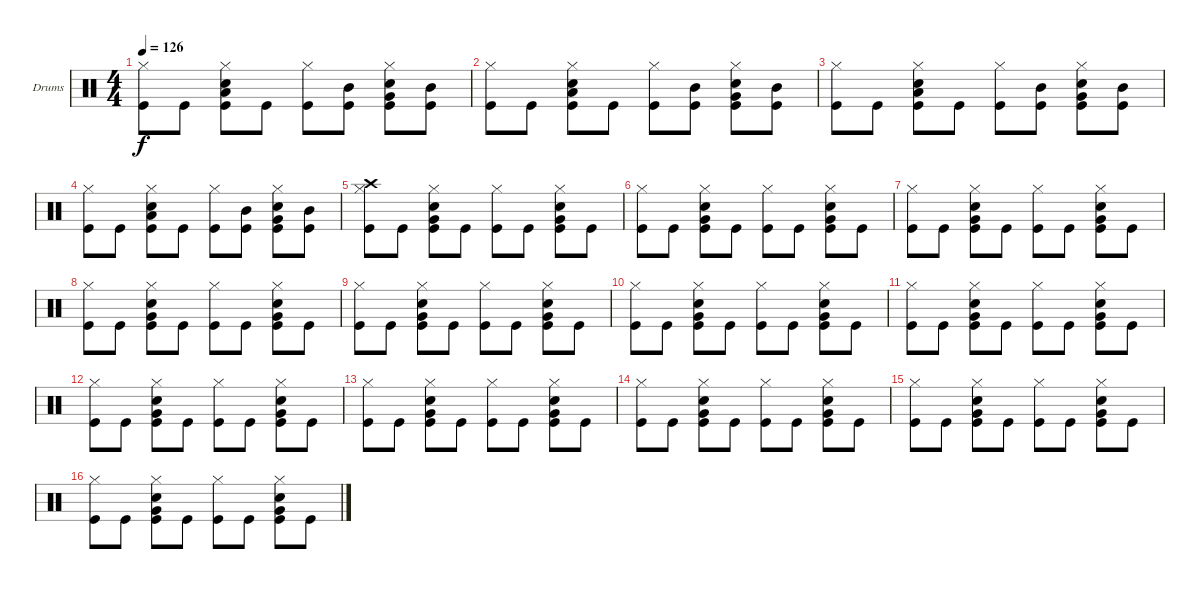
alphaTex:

\bracketExtendMode groupsimilarinstruments
\firstSystemTrackNameOrientation horizontal
\otherSystemsTrackNameOrientation horizontal
\track ("Drumkit" "Drums") {instrument percussion}
\staff {score}
\articulation defaults
\ts (4 4)
\tempo 126
\clef neutral
\ks c
("Hi-Hat (closed)" "Kick (hit)").8{dy f} "Kick (hit)".8 ("Hi-Hat (closed)" "Low Tom (hit)" "Snare (hit) 2" "Kick (hit)").8 "Kick (hit)".8 ("Hi-Hat (closed)" "Kick (hit)").8 ("Mid Tom (hit)" "Kick (hit)").8 ("Hi-Hat (closed)" "Snare (hit) 2" "Very Low Tom (hit)" "Kick (hit)").8 ("Mid Tom (hit)" "Kick (hit)").8 |
("Hi-Hat (closed)" "Kick (hit)").8 "Kick (hit)".8 ("Hi-Hat (closed)" "Low Tom (hit)" "Snare (hit) 2" "Kick (hit)").8 "Kick (hit)".8 ("Hi-Hat (closed)" "Kick (hit)").8 ("Mid Tom (hit)" "Kick (hit)").8 ("Hi-Hat (closed)" "Snare (hit) 2" "Very Low Tom (hit)" "Kick (hit)").8 ("Mid Tom (hit)" "Kick (hit)").8 |
("Hi-Hat (closed)" "Kick (hit)").8 "Kick (hit)".8 ("Hi-Hat (closed)" "Low Tom (hit)" "Snare (hit) 2" "Kick (hit)").8 "Kick (hit)".8 ("Hi-Hat (closed)" "Kick (hit)").8 ("Mid Tom (hit)" "Kick (hit)").8 ("Hi-Hat (closed)" "Snare (hit) 2" "Very Low Tom (hit)" "Kick (hit)").8 ("Mid Tom (hit)" "Kick (hit)").8 |
("Hi-Hat (closed)" "Kick (hit)").8 "Kick (hit)".8 ("Hi-Hat (closed)" "Low Tom (hit)" "Snare (hit) 2" "Kick (hit)").8 "Kick (hit)".8 ("Hi-Hat (closed)" "Kick (hit)").8 ("Mid Tom (hit)" "Kick (hit)").8 ("Hi-Hat (closed)" "Snare (hit) 2" "Very Low Tom (hit)" "Kick (hit)").8 ("Mid Tom (hit)" "Kick (hit)").8 |
("Hi-Hat (closed)" "Crash high (hit)" "Kick (hit)").8 "Kick (hit)".8 ("Hi-Hat (closed)" "Snare (hit) 2" "Very Low Tom (hit)" "Kick (hit)").8 "Kick (hit)".8 ("Hi-Hat (closed)" "Kick (hit)").8 "Kick (hit)".8 ("Hi-Hat (closed)" "Snare (hit) 2" "Very Low Tom (hit)" "Kick (hit)").8 "Kick (hit)".8 |
("Hi-Hat (closed)" "Kick (hit)").8 "Kick (hit)".8 ("Hi-Hat (closed)" "Snare (hit) 2" "Very Low Tom (hit)" "Kick (hit)").8 "Kick (hit)".8 ("Hi-Hat (closed)" "Kick (hit)").8 "Kick (hit)".8 ("Hi-Hat (closed)" "Snare (hit) 2" "Very Low Tom (hit)" "Kick (hit)").8 "Kick (hit)".8 |
("Hi-Hat (closed)" "Kick (hit)").8 "Kick (hit)".8 ("Hi-Hat (closed)" "Snare (hit) 2" "Very Low Tom (hit)" "Kick (hit)").8 "Kick (hit)".8 ("Hi-Hat (closed)" "Kick (hit)").8 "Kick (hit)".8 ("Hi-Hat (closed)" "Snare (hit) 2" "Very Low Tom (hit)" "Kick (hit)").8 "Kick (hit)".8 |
("Hi-Hat (closed)" "Kick (hit)").8 "Kick (hit)".8 ("Hi-Hat (closed)" "Snare (hit) 2" "Very Low Tom (hit)" "Kick (hit)").8 "Kick (hit)".8 ("Hi-Hat (closed)" "Kick (hit)").8 "Kick (hit)".8 ("Hi-Hat (closed)" "Snare (hit) 2" "Very Low Tom (hit)" "Kick (hit)").8 "Kick (hit)".8 |
("Hi-Hat (closed)" "Kick (hit)").8 "Kick (hit)".8 ("Hi-Hat (closed)" "Snare (hit) 2" "Very Low Tom (hit)" "Kick (hit)").8 "Kick (hit)".8 ("Hi-Hat (closed)" "Kick (hit)").8 "Kick (hit)".8 ("Hi-Hat (closed)" "Snare (hit) 2" "Very Low Tom (hit)" "Kick (hit)").8 "Kick (hit)".8 |
("Hi-Hat (closed)" "Kick (hit)").8 "Kick (hit)".8 ("Hi-Hat (closed)" "Snare (hit) 2" "Very Low Tom (hit)" "Kick (hit)").8 "Kick (hit)".8 ("Hi-Hat (closed)" "Kick (hit)").8 "Kick (hit)".8 ("Hi-Hat (closed)" "Snare (hit) 2" "Very Low Tom (hit)" "Kick (hit)").8 "Kick (hit)".8 |
("Hi-Hat (closed)" "Kick (hit)").8 "Kick (hit)".8 ("Hi-Hat (closed)" "Snare (hit) 2" "Very Low Tom (hit)" "Kick (hit)").8 "Kick (hit)".8 ("Hi-Hat (closed)" "Kick (hit)").8 "Kick (hit)".8 ("Hi-Hat (closed)" "Snare (hit) 2" "Very Low Tom (hit)" "Kick (hit)").8 "Kick (hit)".8 |
("Hi-Hat (closed)" "Kick (hit)").8 "Kick (hit)".8 ("Hi-Hat (closed)" "Snare (hit) 2" "Very Low Tom (hit)" "Kick (hit)").8 "Kick (hit)".8 ("Hi-Hat (closed)" "Kick (hit)").8 "Kick (hit)".8 ("Hi-Hat (closed)" "Snare (hit) 2" "Very Low Tom (hit)" "Kick (hit)").8 "Kick (hit)".8 |
("Hi-Hat (closed)" "Kick (hit)").8 "Kick (hit)".8 ("Hi-Hat (closed)" "Snare (hit) 2" "Very Low Tom (hit)" "Kick (hit)").8 "Kick (hit)".8 ("Hi-Hat (closed)" "Kick (hit)").8 "Kick (hit)".8 ("Hi-Hat (closed)" "Snare (hit) 2" "Very Low Tom (hit)" "Kick (hit)").8 "Kick (hit)".8 |
("Hi-Hat (closed)" "Kick (hit)").8 "Kick (hit)".8 ("Hi-Hat (closed)" "Snare (hit) 2" "Very Low Tom (hit)" "Kick (hit)").8 "Kick (hit)".8 ("Hi-Hat (closed)" "Kick (hit)").8 "Kick (hit)".8 ("Hi-Hat (closed)" "Snare (hit) 2" "Very Low Tom (hit)" "Kick (hit)").8 "Kick (hit)".8 |
("Hi-Hat (closed)" "Kick (hit)").8 "Kick (hit)".8 ("Hi-Hat (closed)" "Snare (hit) 2" "Very Low Tom (hit)" "Kick (hit)").8 "Kick (hit)".8 ("Hi-Hat (closed)" "Kick (hit)").8 "Kick (hit)".8 ("Hi-Hat (closed)" "Snare (hit) 2" "Very Low Tom (hit)" "Kick (hit)").8 "Kick (hit)".8 |
("Hi-Hat (closed)" "Kick (hit)").8 "Kick (hit)".8 ("Hi-Hat (closed)" "Snare (hit) 2" "Very Low Tom (hit)" "Kick (hit)").8 "Kick (hit)".8 ("Hi-Hat (closed)" "Kick (hit)").8 "Kick (hit)".8 ("Hi-Hat (closed)" "Snare (hit) 2" "Very Low Tom (hit)" "Kick (hit)").8 "Kick (hit)".8
